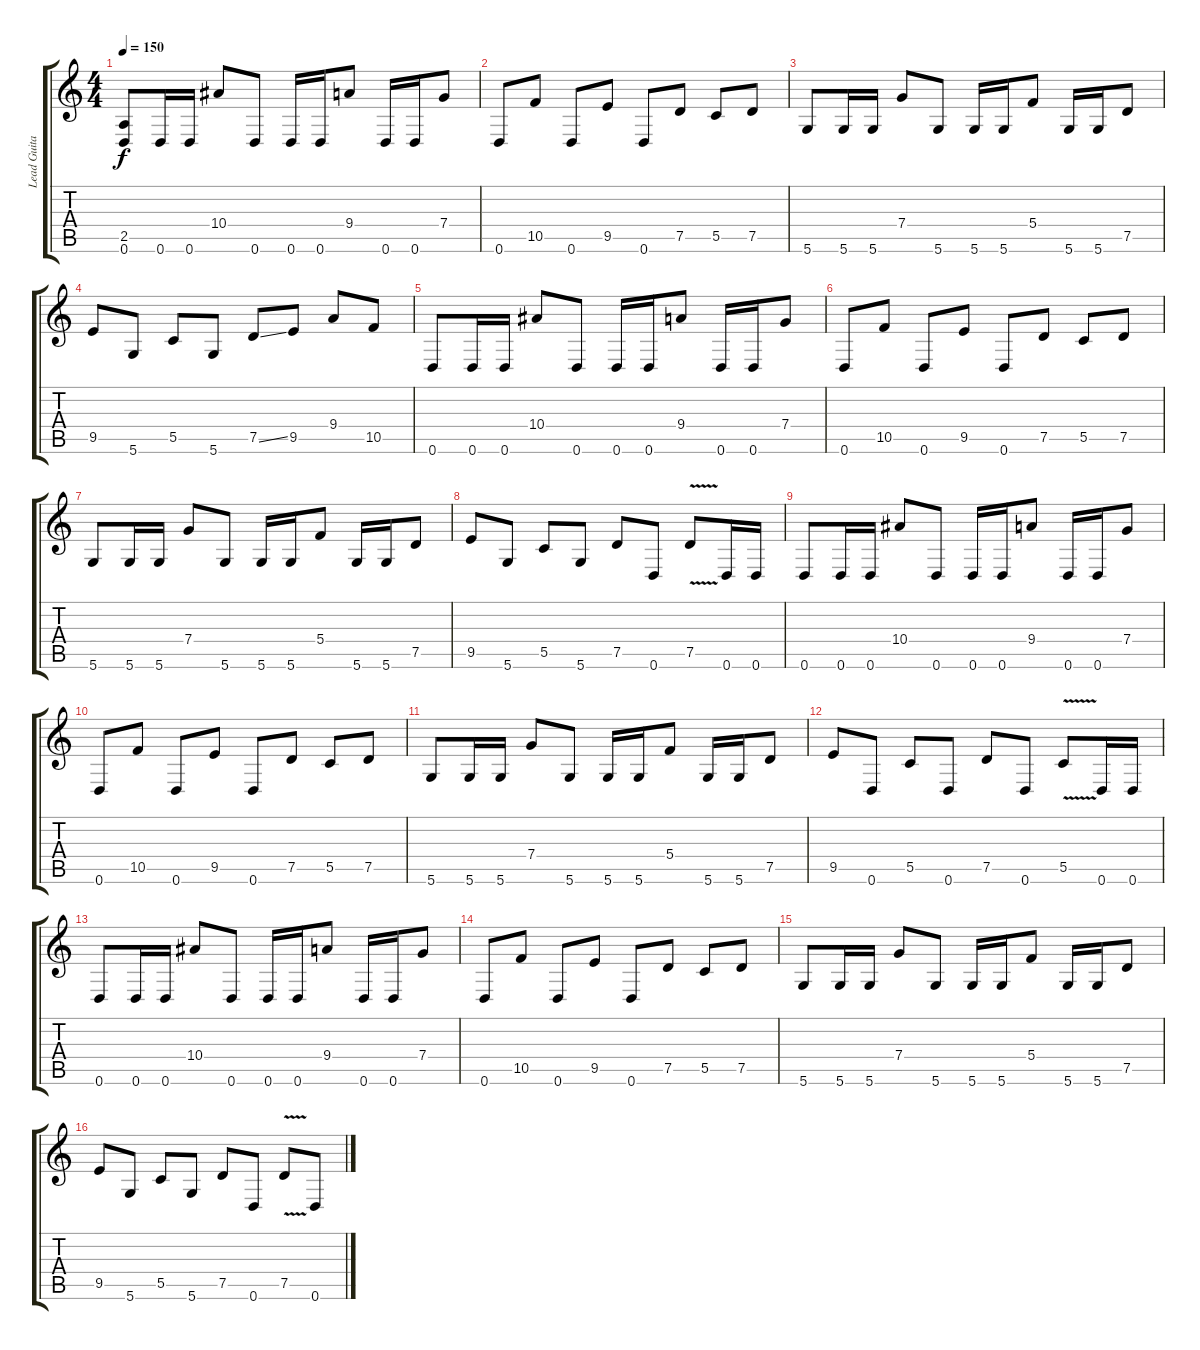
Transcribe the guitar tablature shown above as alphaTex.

\track ("Lead Guitar" "Lead Guita") {instrument distortionguitar}
\staff {score tabs}
\tuning (D4 A3 F3 C3 G2 D2) {hide}
\ts (4 4)
\tempo 150
\clef g2
\ks c
(2.5 0.6).8{dy f} 0.6.16 0.6.16 10.4.8 0.6.8 0.6.16 0.6.16 9.4.8 0.6.16 0.6.16 7.4.8 |
0.6.8 10.5.8 0.6.8 9.5.8 0.6.8 7.5.8 5.5.8 7.5.8 |
5.6.8 5.6.16 5.6.16 7.4.8 5.6.8 5.6.16 5.6.16 5.4.8 5.6.16 5.6.16 7.5.8 |
9.5.8 5.6.8 5.5.8 5.6.8 7.5{ss}.8 9.5.8 9.4.8 10.5.8 |
0.6.8 0.6.16 0.6.16 10.4.8 0.6.8 0.6.16 0.6.16 9.4.8 0.6.16 0.6.16 7.4.8 |
0.6.8 10.5.8 0.6.8 9.5.8 0.6.8 7.5.8 5.5.8 7.5.8 |
5.6.8 5.6.16 5.6.16 7.4.8 5.6.8 5.6.16 5.6.16 5.4.8 5.6.16 5.6.16 7.5.8 |
9.5.8 5.6.8 5.5.8 5.6.8 7.5.8 0.6.8 7.5{v}.8 0.6.16 0.6.16 |
0.6.8 0.6.16 0.6.16 10.4.8 0.6.8 0.6.16 0.6.16 9.4.8 0.6.16 0.6.16 7.4.8 |
0.6.8 10.5.8 0.6.8 9.5.8 0.6.8 7.5.8 5.5.8 7.5.8 |
5.6.8 5.6.16 5.6.16 7.4.8 5.6.8 5.6.16 5.6.16 5.4.8 5.6.16 5.6.16 7.5.8 |
9.5.8 0.6.8 5.5.8 0.6.8 7.5.8 0.6.8 5.5{v}.8 0.6.16 0.6.16 |
0.6.8 0.6.16 0.6.16 10.4.8 0.6.8 0.6.16 0.6.16 9.4.8 0.6.16 0.6.16 7.4.8 |
0.6.8 10.5.8 0.6.8 9.5.8 0.6.8 7.5.8 5.5.8 7.5.8 |
5.6.8 5.6.16 5.6.16 7.4.8 5.6.8 5.6.16 5.6.16 5.4.8 5.6.16 5.6.16 7.5.8 |
9.5.8 5.6.8 5.5.8 5.6.8 7.5.8 0.6.8 7.5{v}.8 0.6.8
